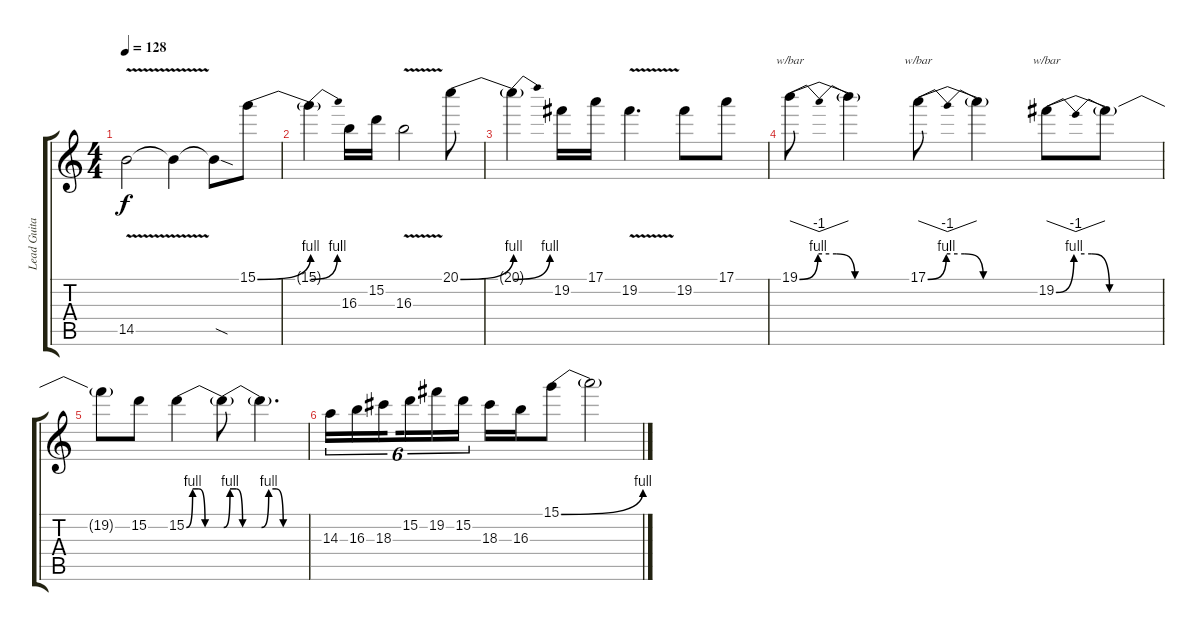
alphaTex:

\track ("Lead Guitar" "Lead Guita") {instrument distortionguitar}
\staff {score tabs}
\tuning (E4 B3 G3 D3 A2 E2) {hide}
\ts (4 4)
\tempo 128
\clef g2
\ks c
14.5{v}.2{dy f} 14.5{t}.4 14.5{sod t}.8 15.1{be (bend 0 0 60 4)}.8 |
15.1{be (bend 0 0 60 4) t}.4 16.3.16 15.2.16 16.3{v}.2 20.1{be (bend 0 0 60 4)}.8 |
20.1{be (bend 0 0 60 4) t}.4 19.2.16 17.1.16 19.2{v}.4{d} 19.2.8 17.1.8 |
19.1{be (custom 0 0 10 4 20 4 30 0 60 0)}.8{tbe (dip default 0 0 30 -4 60 0)} 19.1{t}.4 17.1{be (custom 0 0 10 4 20 4 30 0 60 0)}.8{tbe (dip default 0 0 30 -4 60 0)} 17.1{t}.4 19.2{be (custom 0 0 10 4 20 4 30 0 60 0)}.8{tbe (dip default 0 0 30 -4 60 0)} 19.2{t}.8 |
19.2{t}.8 15.2.8 15.2{be (custom 0 0 10 4 20 4 30 0 60 0)}.4 15.2{be (custom 0 0 10 4 20 4 30 0 60 0) t}.8 15.2{be (custom 0 0 10 4 20 4 30 0 60 0) t}.4{d} |
14.3.16{tu (6 4)} 16.3.16{tu (6 4)} 18.3.16{tu (6 4) beam splitsecondary} 15.2.16{tu (6 4)} 19.2.16{tu (6 4)} 15.2.16{tu (6 4)} 18.3.16 16.3.16 15.1{be (bend 0 0 60 4)}.8 15.1{t}.2
